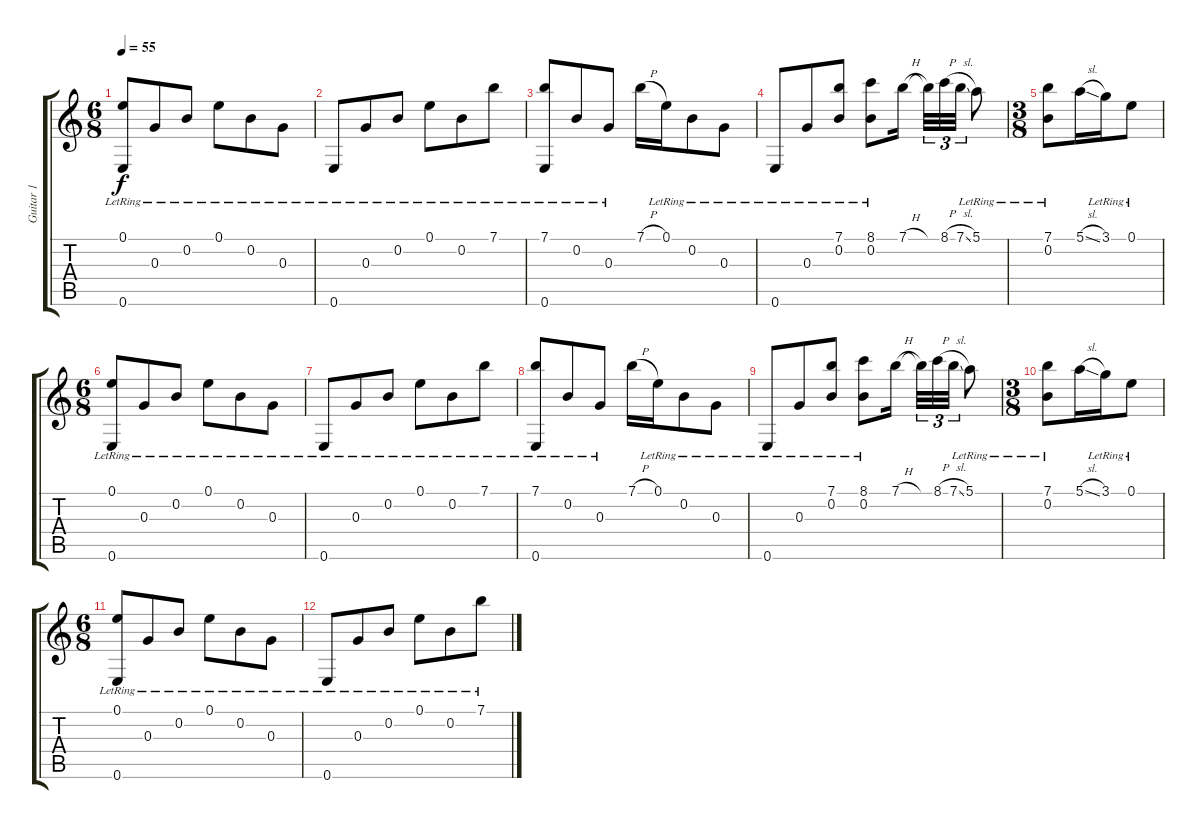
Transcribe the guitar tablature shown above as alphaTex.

\track ("Guitar 1" "Guitar 1") {instrument acousticguitarsteel}
\staff {score tabs}
\tuning (E4 B3 G3 D3 A2 E2) {hide}
\ts (6 8)
\tempo 55
\clef g2
\ks c
(0.1{lr} 0.6{lr}).8{dy f} 0.3{lr}.8 0.2{lr}.8 0.1{lr}.8 0.2{lr}.8 0.3{lr}.8 |
0.6{lr}.8 0.3{lr}.8 0.2{lr}.8 0.1{lr}.8 0.2{lr}.8 7.1{lr}.8 |
(7.1{lr} 0.6{lr}).8{volume 12} 0.2{lr}.8 0.3{lr}.8 7.1{h}.16 0.1{lr}.16 0.2{lr}.8 0.3{lr}.8 |
0.6{lr}.8 0.3{lr}.8 (7.1{lr} 0.2{lr}).8 (8.1{lr} 0.2{lr}).8 7.1{h}.16{beam splitsecondary} 7.1{t}.32{tu (3 2)} 8.1{h}.32{tu (3 2)} 7.1{sl}.32{tu (3 2)} 5.1{lr}.8 |
\ts (3 8)
(7.1{lr} 0.2{lr}).8{volume 9} 5.1{sl}.16 3.1{lr}.16 0.1{lr}.8 |
\ts (6 8)
(0.1{lr} 0.6{lr}).8 0.3{lr}.8 0.2{lr}.8 0.1{lr}.8 0.2{lr}.8 0.3{lr}.8 |
0.6{lr}.8{volume 7} 0.3{lr}.8 0.2{lr}.8 0.1{lr}.8 0.2{lr}.8 7.1{lr}.8 |
(7.1{lr} 0.6{lr}).8 0.2{lr}.8 0.3{lr}.8 7.1{h}.16 0.1{lr}.16 0.2{lr}.8 0.3{lr}.8 |
0.6{lr}.8 0.3{lr}.8{volume 5} (7.1{lr} 0.2{lr}).8 (8.1{lr} 0.2{lr}).8 7.1{h}.16{beam splitsecondary} 7.1{t}.32{tu (3 2)} 8.1{h}.32{tu (3 2)} 7.1{sl}.32{tu (3 2)} 5.1{lr}.8 |
\ts (3 8)
(7.1{lr} 0.2{lr}).8 5.1{sl}.16 3.1{lr}.16 0.1{lr}.8 |
\ts (6 8)
(0.1{lr} 0.6{lr}).8{volume 3} 0.3{lr}.8 0.2{lr}.8 0.1{lr}.8 0.2{lr}.8 0.3{lr}.8 |
0.6{lr}.8 0.3{lr}.8 0.2{lr}.8 0.1{lr}.8{volume 0} 0.2{lr}.8 7.1{lr}.8
